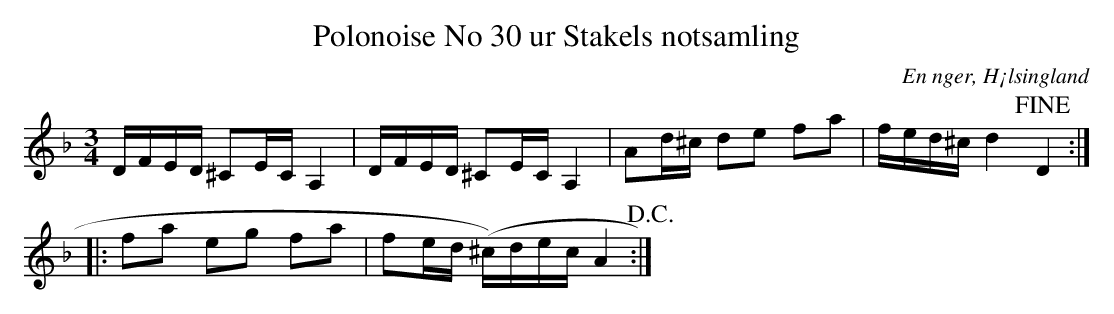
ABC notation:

X:1
T:Polonoise No 30 ur Stakels notsamling
O:En nger, H¡lsingland
M:3/4
L:1/16
K:Dm
DFED ^C2EC A,4 | DFED ^C2EC A,4 | A2d^c d2e2 f2a2 | fed^c d4 !fine! D4 ::
f2a2 e2g2 f2a2 | f2ed (^c)dec A4 !D.C.! :|
